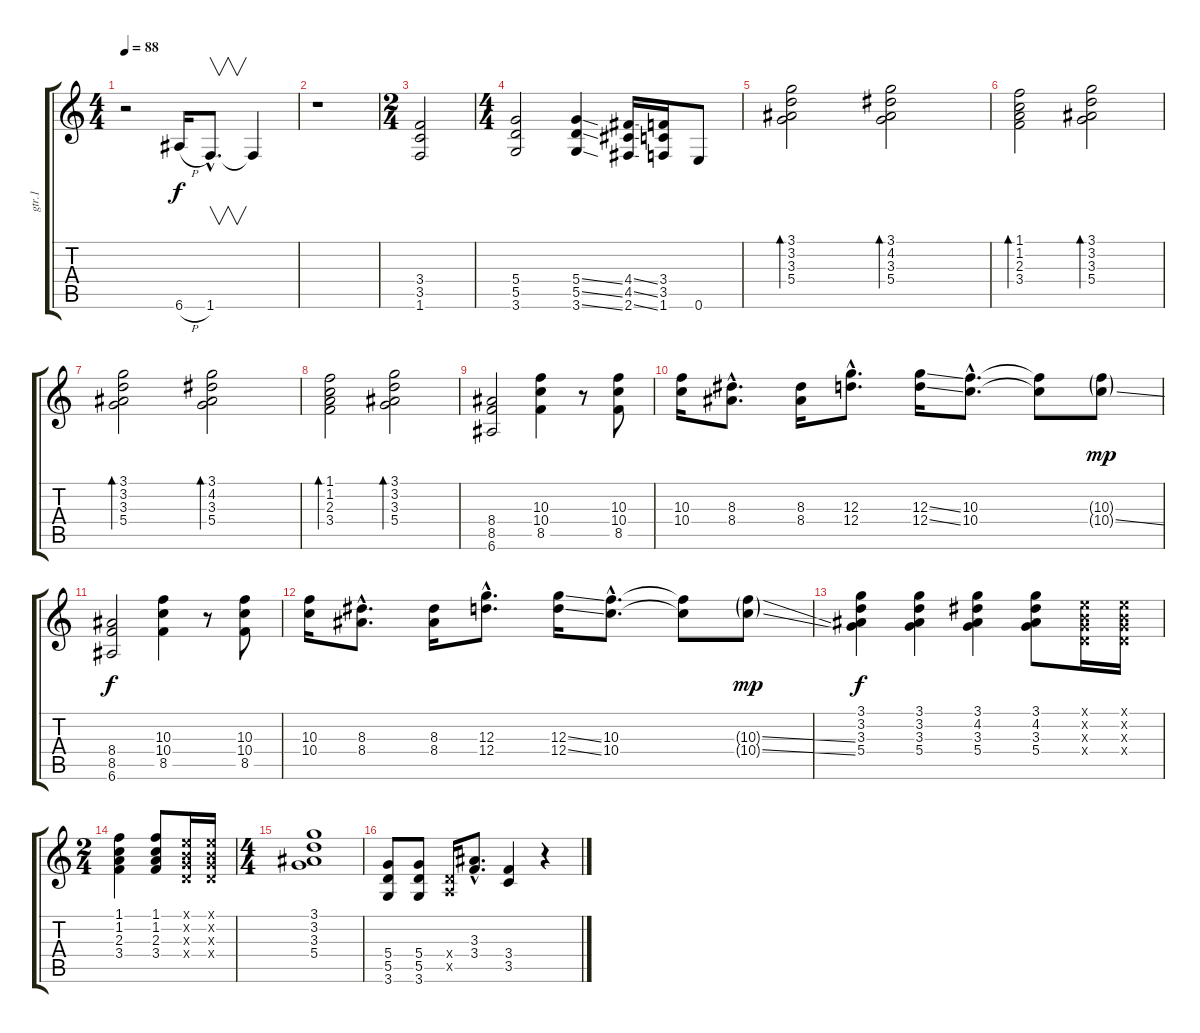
\track ("gtr.1" "gtr.1") {instrument overdrivenguitar}
\staff {score tabs}
\tuning (E4 B3 G3 D3 A2 E2) {hide}
\ts (4 4)
\tempo 88
\clef g2
\ks c
r.2{dy f} 6.6{h}.16 1.6{hac}.8{v d} 1.6{t}.4 |
r.1 |
\ts (2 4)
(3.4 3.5 1.6).2 |
\ts (4 4)
(5.4 5.5 3.6).2 (5.4{ss} 5.5{ss} 3.6{ss}).4 (4.4{ss} 4.5{ss} 2.6{ss}).16 (3.4 3.5 1.6).16 0.6.8 |
(3.1 3.2 3.3 5.4).2{bd 60} (3.1 4.2 3.3 5.4).2{bd 60} |
(1.1 1.2 2.3 3.4).2{bd 60} (3.1 3.2 3.3 5.4).2{bd 60} |
(3.1 3.2 3.3 5.4).2{bd 60} (3.1 4.2 3.3 5.4).2{bd 60} |
(1.1 1.2 2.3 3.4).2{bd 60} (3.1 3.2 3.3 5.4).2{bd 60} |
(8.4 8.5 6.6).2 (10.3 10.4 8.5).4 r.8 (10.3 10.4 8.5).8 |
(10.3 10.4).16 (8.3{hac} 8.4{hac}).8{d} (8.3 8.4).16 (12.3{hac} 12.4{hac}).8{d} (12.3{ss} 12.4{ss}).16 (10.3{hac} 10.4{hac}).8{d} (10.3{t} 10.4{t}).8 (10.3{g} 10.4{ss g}).8{dy mp} |
(8.4 8.5 6.6).2{dy f} (10.3 10.4 8.5).4 r.8 (10.3 10.4 8.5).8 |
(10.3 10.4).16 (8.3{hac} 8.4{hac}).8{d} (8.3 8.4).16 (12.3{hac} 12.4{hac}).8{d} (12.3{ss} 12.4{ss}).16 (10.3{hac} 10.4{hac}).8{d} (10.3{t} 10.4{t}).8 (10.3{ss g} 10.4{ss g}).8{dy mp} |
(3.1 3.2 3.3 5.4).4{dy f} (3.1 3.2 3.3 5.4).4 (3.1 4.2 3.3 5.4).4 (3.1 4.2 3.3 5.4).8 (0.1{x} 0.2{x} 0.3{x} 0.4{x}).16 (0.1{x} 0.2{x} 0.3{x} 0.4{x}).16 |
\ts (2 4)
(1.1 1.2 2.3 3.4).4 (1.1 1.2 2.3 3.4).8 (0.1{x} 0.2{x} 0.3{x} 0.4{x}).16 (0.1{x} 0.2{x} 0.3{x} 0.4{x}).16 |
\ts (4 4)
(3.1 3.2 3.3 5.4).1 |
(5.4 5.5 3.6).8 (5.4 5.5 3.6).8 (0.4{x} 0.5{x}).16 (3.3{hac} 3.4{hac}).8{d} (3.4 3.5).4 r.4
